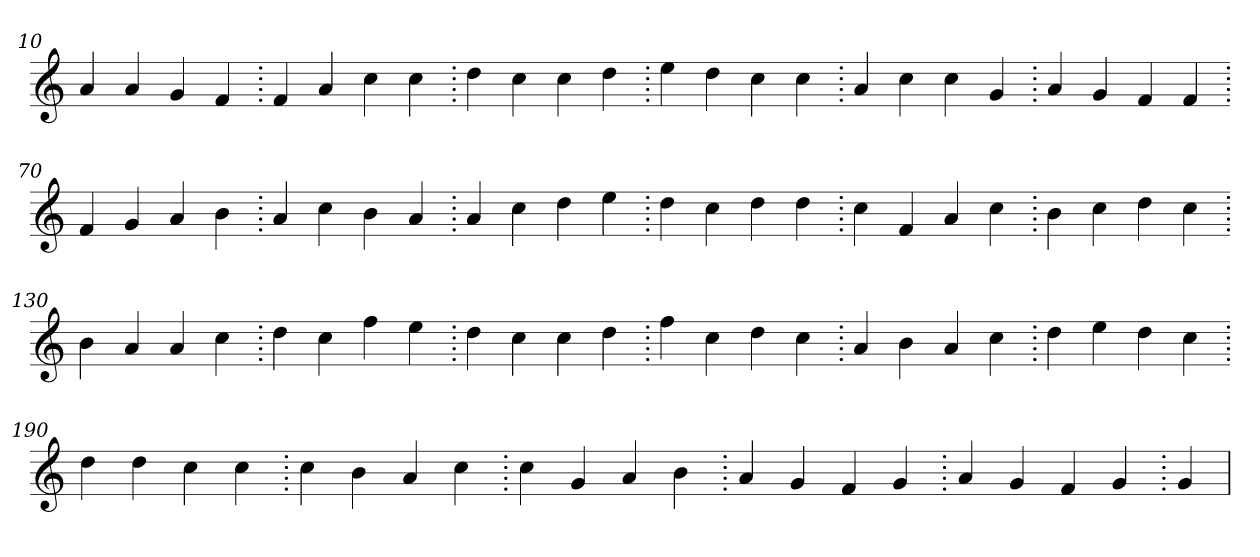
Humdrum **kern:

**kern
*part1
*staff1
*clefG2
=10.
4a
4a
4g
4f
=20.
4f
4a
4cc
4cc
=30.
4dd
4cc
4cc
4dd
=40.
4ee
4dd
4cc
4cc
=50.
4a
4cc
4cc
4g
=60.
4a
4g
4f
4f
=70.
4f
4g
4a
4b
=80.
4a
4cc
4b
4a
=90.
4a
4cc
4dd
4ee
=100.
4dd
4cc
4dd
4dd
=110.
4cc
4f
4a
4cc
=120.
4b
4cc
4dd
4cc
=130.
4b
4a
4a
4cc
=140.
4dd
4cc
4ff
4ee
=150.
4dd
4cc
4cc
4dd
=160.
4ff
4cc
4dd
4cc
=170.
4a
4b
4a
4cc
=180.
4dd
4ee
4dd
4cc
=190.
4dd
4dd
4cc
4cc
=200.
4cc
4b
4a
4cc
=210.
4cc
4g
4a
4b
=220.
4a
4g
4f
4g
=230.
4a
4g
4f
4g
=240.
4g
=
*-
